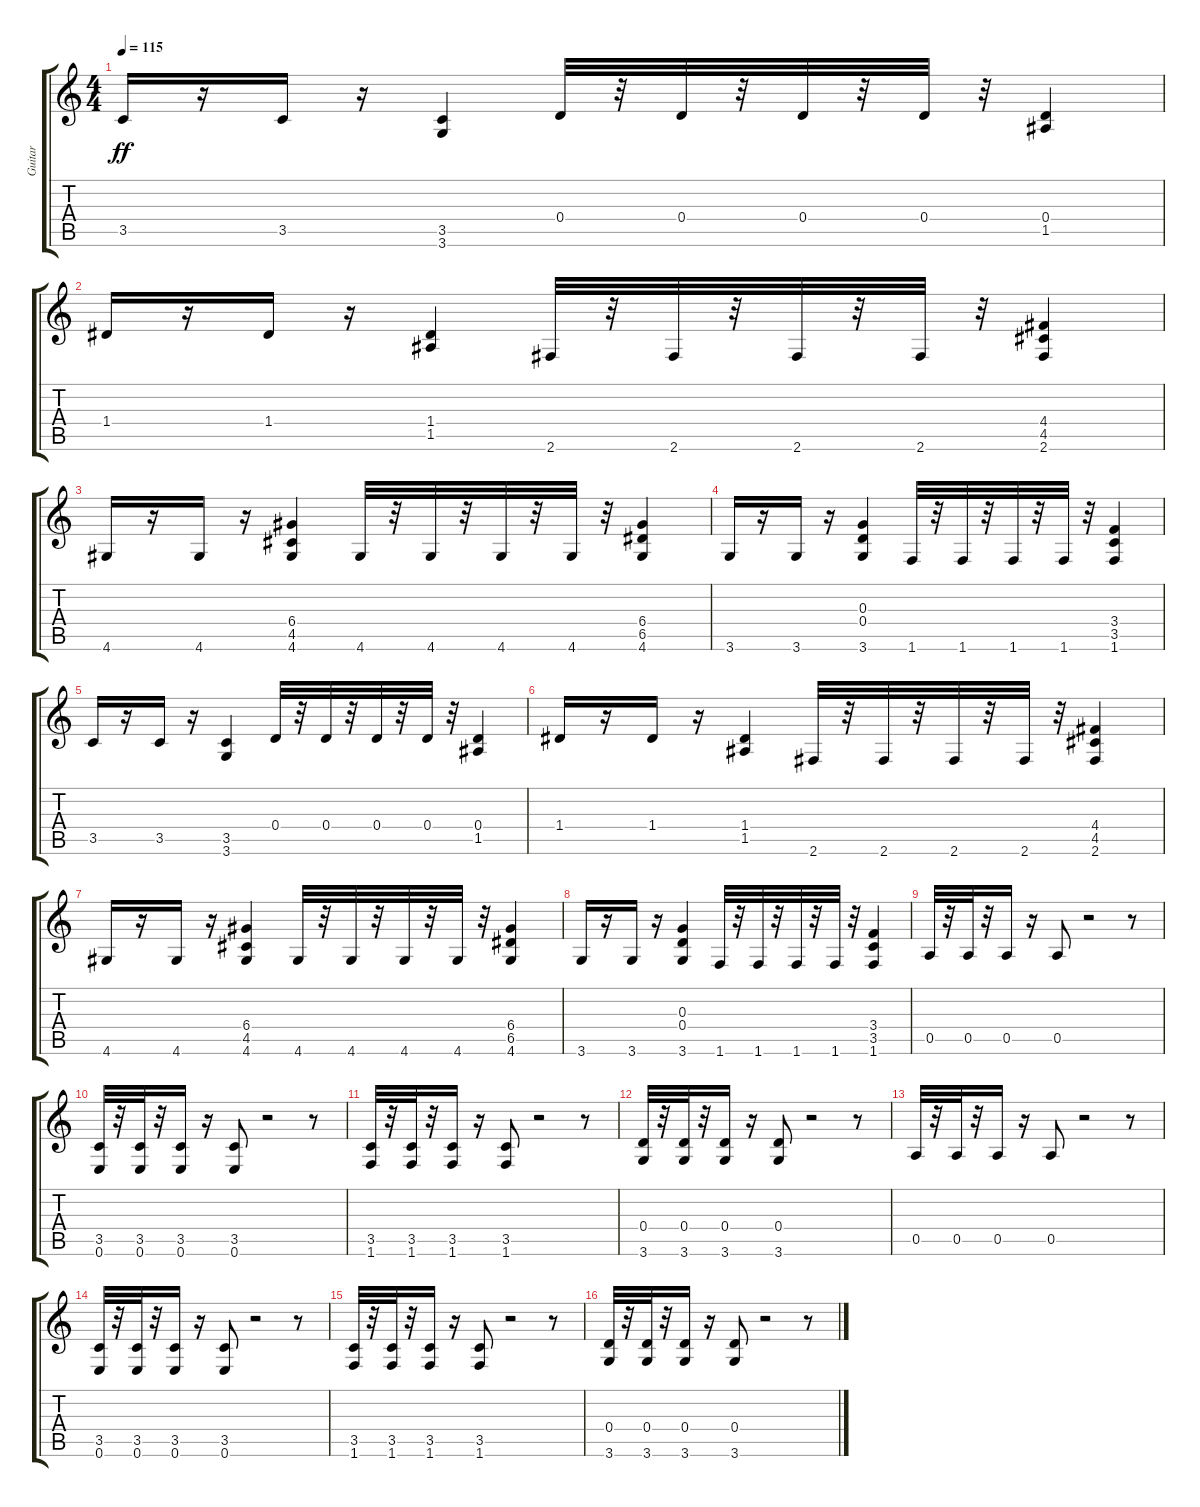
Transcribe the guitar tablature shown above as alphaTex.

\track ("Guitar" "Guitar") {instrument distortionguitar}
\staff {score tabs}
\tuning (E4 B3 G3 D3 A2 E2) {hide}
\ts (4 4)
\tempo 115
\clef g2
\ks c
3.5.16{dy ff} r.16 3.5.16 r.16 (3.5 3.6).4 0.4.32 r.32 0.4.32 r.32 0.4.32 r.32 0.4.32 r.32 (0.4 1.5).4 |
1.4.16 r.16 1.4.16 r.16 (1.4 1.5).4 2.6.32 r.32 2.6.32 r.32 2.6.32 r.32 2.6.32 r.32 (4.4 4.5 2.6).4 |
4.6.16 r.16 4.6.16 r.16 (6.4 4.5 4.6).4 4.6.32 r.32 4.6.32 r.32 4.6.32 r.32 4.6.32 r.32 (6.4 6.5 4.6).4 |
3.6.16 r.16 3.6.16 r.16 (0.3 0.4 3.6).4 1.6.32 r.32 1.6.32 r.32 1.6.32 r.32 1.6.32 r.32 (3.4 3.5 1.6).4 |
3.5.16 r.16 3.5.16 r.16 (3.5 3.6).4 0.4.32 r.32 0.4.32 r.32 0.4.32 r.32 0.4.32 r.32 (0.4 1.5).4 |
1.4.16 r.16 1.4.16 r.16 (1.4 1.5).4 2.6.32 r.32 2.6.32 r.32 2.6.32 r.32 2.6.32 r.32 (4.4 4.5 2.6).4 |
4.6.16 r.16 4.6.16 r.16 (6.4 4.5 4.6).4 4.6.32 r.32 4.6.32 r.32 4.6.32 r.32 4.6.32 r.32 (6.4 6.5 4.6).4 |
3.6.16 r.16 3.6.16 r.16 (0.3 0.4 3.6).4 1.6.32 r.32 1.6.32 r.32 1.6.32 r.32 1.6.32 r.32 (3.4 3.5 1.6).4 |
0.5.32 r.32 0.5.32 r.32 0.5.16 r.16 0.5.8 r.2 r.8 |
(3.5 0.6).32 r.32 (3.5 0.6).32 r.32 (3.5 0.6).16 r.16 (3.5 0.6).8 r.2 r.8 |
(3.5 1.6).32 r.32 (3.5 1.6).32 r.32 (3.5 1.6).16 r.16 (3.5 1.6).8 r.2 r.8 |
(0.4 3.6).32 r.32 (0.4 3.6).32 r.32 (0.4 3.6).16 r.16 (0.4 3.6).8 r.2 r.8 |
0.5.32 r.32 0.5.32 r.32 0.5.16 r.16 0.5.8 r.2 r.8 |
(3.5 0.6).32 r.32 (3.5 0.6).32 r.32 (3.5 0.6).16 r.16 (3.5 0.6).8 r.2 r.8 |
(3.5 1.6).32 r.32 (3.5 1.6).32 r.32 (3.5 1.6).16 r.16 (3.5 1.6).8 r.2 r.8 |
(0.4 3.6).32 r.32 (0.4 3.6).32 r.32 (0.4 3.6).16 r.16 (0.4 3.6).8 r.2 r.8
